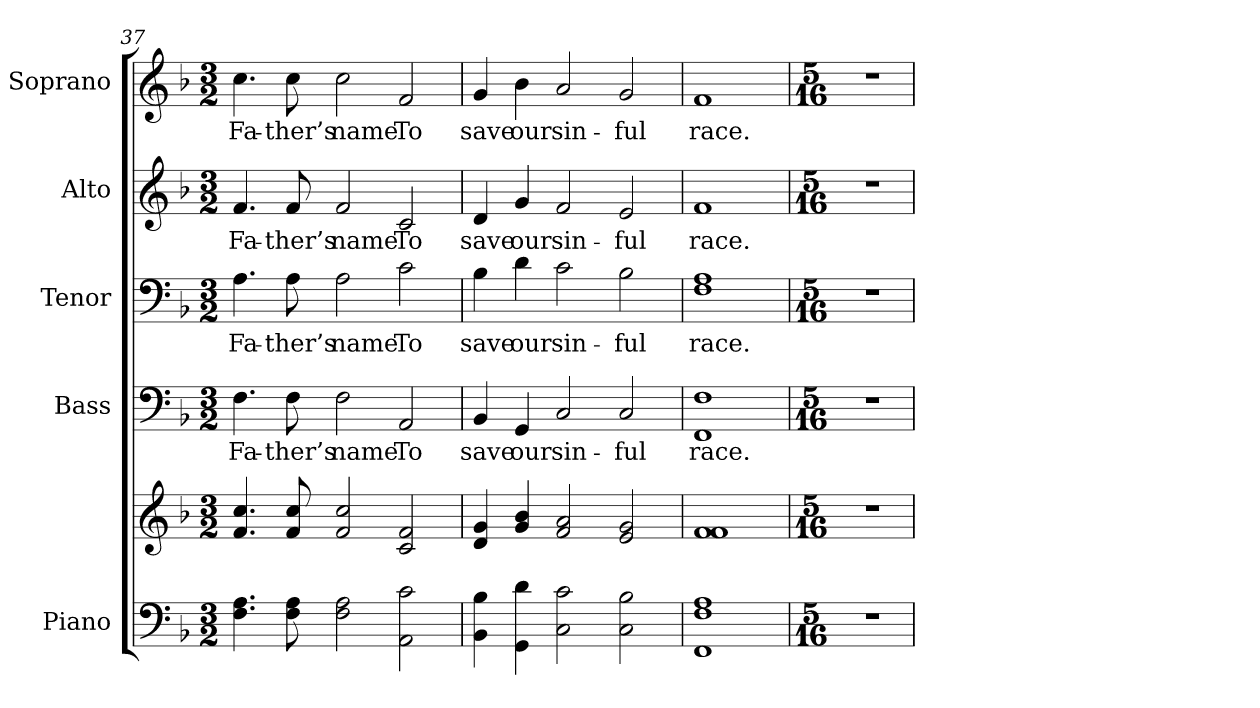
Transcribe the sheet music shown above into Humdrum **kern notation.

**kern	**kern	**kern	**text	**kern	**text	**kern	**text	**kern	**text
*part5	*part5	*part4	*part4	*part3	*part3	*part2	*part2	*part1	*part1
*staff6	*staff5	*staff4	*staff4	*staff3	*staff3	*staff2	*staff2	*staff1	*staff1
*I"Piano	*	*I"Bass	*	*I"Tenor	*	*I"Alto	*	*I"Soprano	*
*I'Pno.	*	*I'B.	*	*I'T.	*	*I'A.	*	*I'S.	*
!!LO:PB:g=z
*clefF4	*clefG2	*clefF4	*	*clefF4	*	*clefG2	*	*clefG2	*
*k[b-]	*k[b-]	*k[b-]	*	*k[b-]	*	*k[b-]	*	*k[b-]	*
*F:	*F:	*F:	*	*F:	*	*F:	*	*F:	*
*M3/2	*M3/2	*M3/2	*	*M3/2	*	*M3/2	*	*M3/2	*
=37	=37	=37	=37	=37	=37	=37	=37	=37	=37
!	!	!	!LO:LY:b:color=#000000	!	!	!	!	!	!
!	!	!	!	!	!LO:LY:b:color=#000000	!	!	!	!
!	!	!	!	!	!	!	!LO:LY:b:color=#000000	!	!
!	!	!	!	!	!	!	!	!	!LO:LY:b:color=#000000
4.Fi\ 4.Ai	4.fi/ 4.cci	4.Fi\	Fa-	4.Ai\	Fa-	4.fi/	Fa-	4.cci\	Fa-
!	!	!	!LO:LY:b:color=#000000	!	!	!	!	!	!
!	!	!	!	!	!LO:LY:b:color=#000000	!	!	!	!
!	!	!	!	!	!	!	!LO:LY:b:color=#000000	!	!
!	!	!	!	!	!	!	!	!	!LO:LY:b:color=#000000
8Fi\ 8Ai	8fi/ 8cci	8Fi\	-ther’s	8Ai\	-ther’s	8fi/	-ther’s	8cci\	-ther’s
!	!	!	!LO:LY:b:color=#000000	!	!	!	!	!	!
!	!	!	!	!	!LO:LY:b:color=#000000	!	!	!	!
!	!	!	!	!	!	!	!LO:LY:b:color=#000000	!	!
!	!	!	!	!	!	!	!	!	!LO:LY:b:color=#000000
2Fi\ 2Ai	2fi/ 2cci	2Fi\	name	2Ai\	name	2fi/	name	2cci\	name
!	!	!	!LO:LY:b:color=#000000	!	!	!	!	!	!
!	!	!	!	!	!LO:LY:b:color=#000000	!	!	!	!
!	!	!	!	!	!	!	!LO:LY:b:color=#000000	!	!
!	!	!	!	!	!	!	!	!	!LO:LY:b:color=#000000
2AAi\ 2ci	2ci/ 2fi	2AAi/	To	2ci\	To	2ci/	To	2fi/	To
=38	=38	=38	=38	=38	=38	=38	=38	=38	=38
!	!	!	!LO:LY:b:color=#000000	!	!	!	!	!	!
!	!	!	!	!	!LO:LY:b:color=#000000	!	!	!	!
!	!	!	!	!	!	!	!LO:LY:b:color=#000000	!	!
!	!	!	!	!	!	!	!	!	!LO:LY:b:color=#000000
4BB-i\ 4B-i	4di/ 4gi	4BB-i/	save	4B-i\	save	4di/	save	4gi/	save
!	!	!	!LO:LY:b:color=#000000	!	!	!	!	!	!
!	!	!	!	!	!LO:LY:b:color=#000000	!	!	!	!
!	!	!	!	!	!	!	!LO:LY:b:color=#000000	!	!
!	!	!	!	!	!	!	!	!	!LO:LY:b:color=#000000
4GGi\ 4di	4gi/ 4b-i	4GGi/	our	4di\	our	4gi/	our	4b-i\	our
!	!	!	!LO:LY:b:color=#000000	!	!	!	!	!	!
!	!	!	!	!	!LO:LY:b:color=#000000	!	!	!	!
!	!	!	!	!	!	!	!LO:LY:b:color=#000000	!	!
!	!	!	!	!	!	!	!	!	!LO:LY:b:color=#000000
2Ci\ 2ci	2fi/ 2ai	2Ci/	sin-	2ci\	sin-	2fi/	sin-	2ai/	sin-
!	!	!	!LO:LY:b:color=#000000	!	!	!	!	!	!
!	!	!	!	!	!LO:LY:b:color=#000000	!	!	!	!
!	!	!	!	!	!	!	!LO:LY:b:color=#000000	!	!
!	!	!	!	!	!	!	!	!	!LO:LY:b:color=#000000
2Ci\ 2B-i	2ei/ 2gi	2Ci/	-ful	2B-i\	-ful	2ei/	-ful	2gi/	-ful
!!LO:PB:g=z
=39	=39	=39	=39	=39	=39	=39	=39	=39	=39
!	!	!	!LO:LY:b:color=#000000	!	!	!	!	!	!
!	!	!	!	!	!LO:LY:b:color=#000000	!	!	!	!
!	!	!	!	!	!	!	!LO:LY:b:color=#000000	!	!
!	!	!	!	!	!	!	!	!	!LO:LY:b:color=#000000
1FFi 1Fi 1Ai	1fi 1fi	1FFi 1Fi	race.	1Fi 1Ai	race.	1fi	race.	1fi	race.
=40	=40	=40	=40	=40	=40	=40	=40	=40	=40
*M5/16	*M5/16	*M5/16	*	*M5/16	*	*M5/16	*	*M5/16	*
!LO:N:vis=1	!LO:N:vis=1	!LO:N:vis=1	!	!LO:N:vis=1	!	!LO:N:vis=1	!	!LO:N:vis=1	!
16%5r	16%5r	16%5r	.	16%5r	.	16%5r	.	16%5r	.
=	=	=	=	=	=	=	=	=	=
*-	*-	*-	*-	*-	*-	*-	*-	*-	*-
